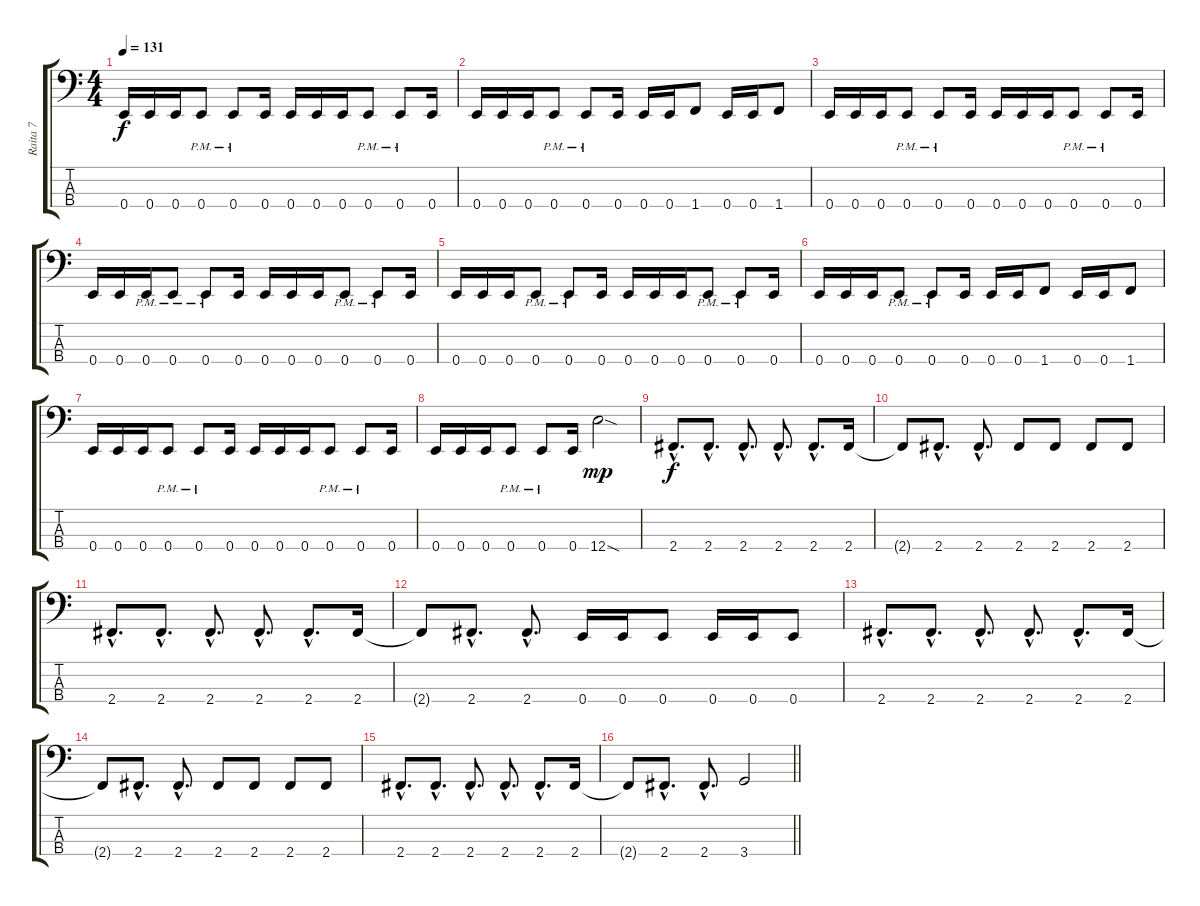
\track ("Raita 7" "Raita 7") {instrument electricbassfinger}
\staff {score tabs}
\tuning (G2 D2 A1 E1) {hide}
\ts (4 4)
\tempo 131
\clef f4
\ks c
0.4.16{dy f} 0.4.16 0.4.16 0.4{pm}.8 0.4{pm}.8 0.4.16 0.4.16 0.4.16 0.4.16 0.4{pm}.8 0.4{pm}.8 0.4.16 |
0.4.16 0.4.16 0.4.16 0.4{pm}.8 0.4{pm}.8 0.4.16 0.4.16 0.4.16 1.4.8 0.4.16 0.4.16 1.4.8 |
0.4.16 0.4.16 0.4.16 0.4{pm}.8 0.4{pm}.8 0.4.16 0.4.16 0.4.16 0.4.16 0.4{pm}.8 0.4{pm}.8 0.4.16 |
0.4.16 0.4.16 0.4{pm}.16 0.4{pm}.8 0.4{pm}.8 0.4.16 0.4.16 0.4.16 0.4.16 0.4{pm}.8 0.4{pm}.8 0.4.16 |
0.4.16 0.4.16 0.4.16 0.4{pm}.8 0.4{pm}.8 0.4.16 0.4.16 0.4.16 0.4.16 0.4{pm}.8 0.4{pm}.8 0.4.16 |
0.4.16 0.4.16 0.4.16 0.4{pm}.8 0.4{pm}.8 0.4.16 0.4.16 0.4.16 1.4.8 0.4.16 0.4.16 1.4.8 |
0.4.16 0.4.16 0.4.16 0.4{pm}.8 0.4{pm}.8 0.4.16 0.4.16 0.4.16 0.4.16 0.4{pm}.8 0.4{pm}.8 0.4.16 |
0.4.16 0.4.16 0.4.16 0.4{pm}.8 0.4{pm}.8 0.4.16 12.4{sod}.2{dy mp} |
2.4{hac}.8{d dy f} 2.4{hac}.8{d} 2.4{hac}.8{d} 2.4{hac}.8{d} 2.4{hac}.8{d} 2.4.16 |
2.4{t}.8 2.4{hac}.8{d} 2.4{hac}.8{d} 2.4.8 2.4.8 2.4.8 2.4.8 |
2.4{hac}.8{d} 2.4{hac}.8{d} 2.4{hac}.8{d} 2.4{hac}.8{d} 2.4{hac}.8{d} 2.4.16 |
2.4{t}.8 2.4{hac}.8{d} 2.4{hac}.8{d} 0.4.16 0.4.16 0.4.8 0.4.16 0.4.16 0.4.8 |
2.4{hac}.8{d} 2.4{hac}.8{d} 2.4{hac}.8{d} 2.4{hac}.8{d} 2.4{hac}.8{d} 2.4.16 |
2.4{t}.8 2.4{hac}.8{d} 2.4{hac}.8{d} 2.4.8 2.4.8 2.4.8 2.4.8 |
2.4{hac}.8{d} 2.4{hac}.8{d} 2.4{hac}.8{d} 2.4{hac}.8{d} 2.4{hac}.8{d} 2.4.16 |
\barLineRight lightlight
2.4{t}.8 2.4{hac}.8{d} 2.4{hac}.8{d} 3.4.2
